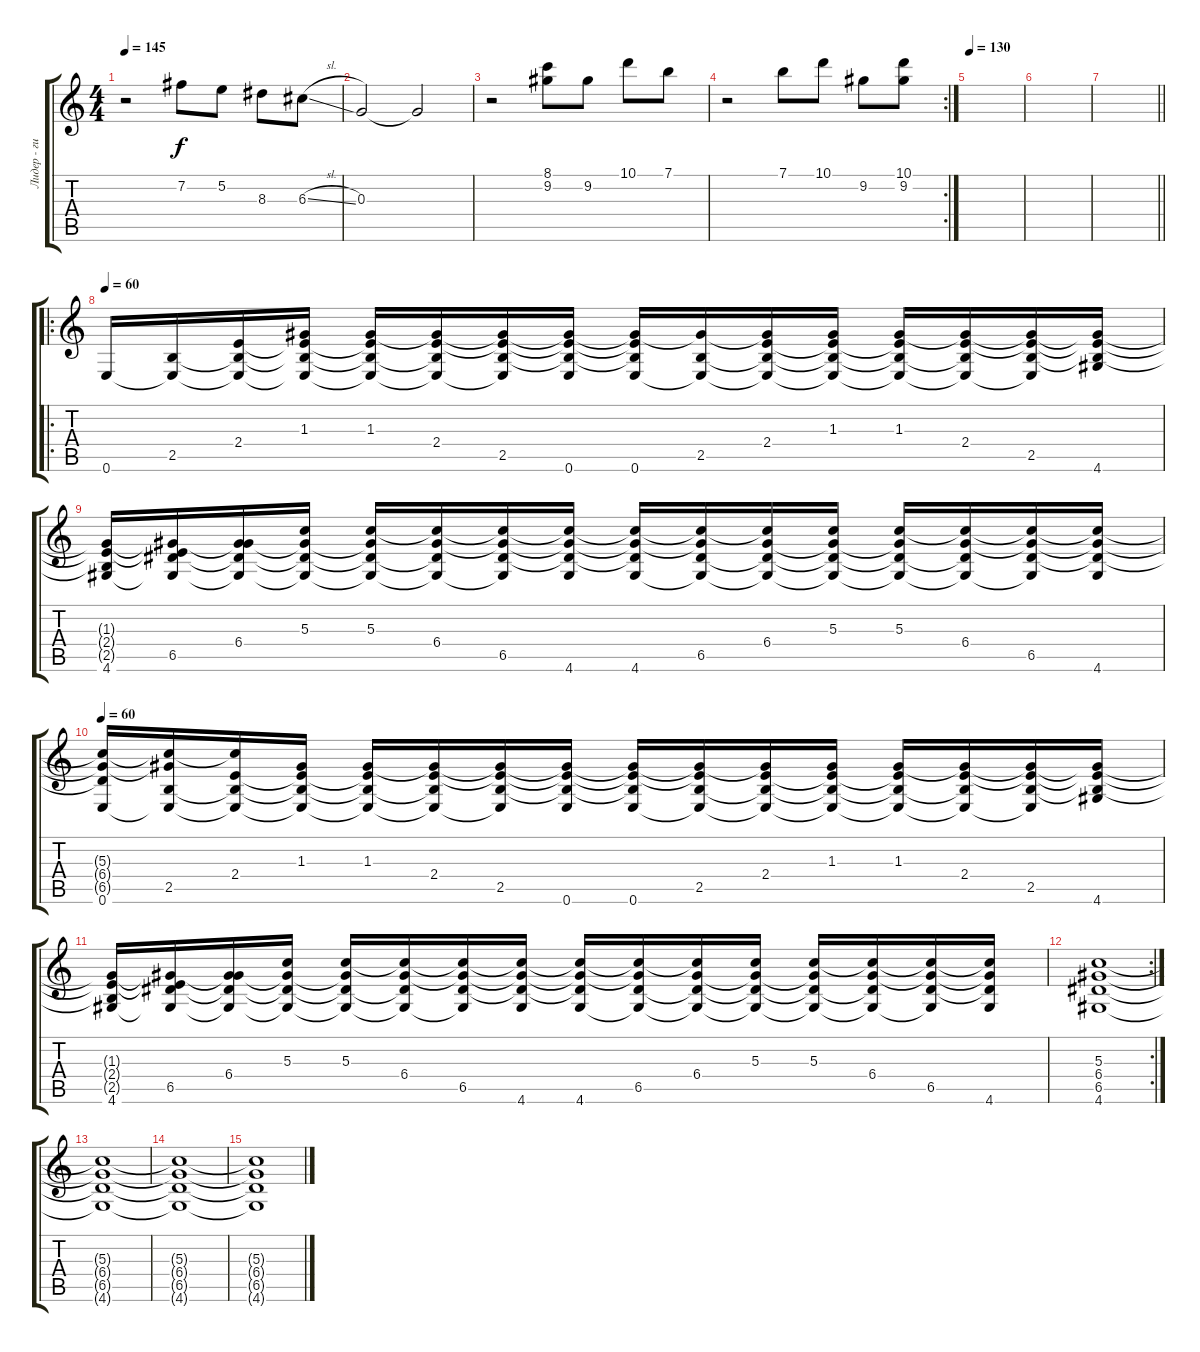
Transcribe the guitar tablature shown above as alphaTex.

\track ("Лидер - гитара" "Лидер - ги") {instrument distortionguitar}
\staff {score tabs}
\tuning (E4 B3 G3 D3 A2 E2) {hide}
\ts (4 4)
\tempo 145
\clef g2
\ks c
r.2{dy f} 7.2.8 5.2.8 8.3.8 6.3{sl}.8 |
0.3.2 0.3{t}.2 |
r.2 (8.1 9.2).8 9.2.8 10.1.8 7.1.8 |
\rc 2
r.2 7.1.8 10.1.8 9.2.8 (10.1 9.2).8 |
\tempo 130
|
|
\barLineRight lightlight
|
\ro
\tempo 60
0.6.16{volume 15} (2.5 0.6{t}).16 (2.4 2.5{t} 0.6{t}).16 (1.3 2.4{t} 2.5{t} 0.6{t}).16 (1.3 2.4{t} 2.5{t} 0.6{t}).16 (1.3{t} 2.4 2.5{t} 0.6{t}).16 (1.3{t} 2.4{t} 2.5 0.6{t}).16 (1.3{t} 2.4{t} 2.5{t} 0.6).16 (1.3{t} 2.4{t} 2.5{t} 0.6).16 (1.3{t} 2.5 0.6{t}).16 (1.3{t} 2.4 2.5{t} 0.6{t}).16 (1.3 2.4{t} 2.5{t} 0.6{t}).16 (1.3 2.4{t} 2.5{t} 0.6{t}).16 (1.3{t} 2.4 2.5{t} 0.6{t}).16 (1.3{t} 2.4{t} 2.5 0.6{t}).16 (1.3{t} 2.4{t} 2.5{t} 4.6).16 |
(1.3{t} 2.4{t} 2.5{t} 4.6).16 (1.3{t} 2.4{t} 6.5 4.6{t}).16 (1.3{t} 6.4 6.5{t} 4.6{t}).16 (5.3 6.4{t} 6.5{t} 4.6{t}).16 (5.3 6.4{t} 6.5{t} 4.6{t}).16 (5.3{t} 6.4 6.5{t} 4.6{t}).16 (5.3{t} 6.4{t} 6.5 4.6{t}).16 (5.3{t} 6.4{t} 6.5{t} 4.6).16 (5.3{t} 6.4{t} 6.5{t} 4.6).16 (5.3{t} 6.4{t} 6.5 4.6{t}).16 (5.3{t} 6.4 6.5{t} 4.6{t}).16 (5.3 6.4{t} 6.5{t} 4.6{t}).16 (5.3 6.4{t} 6.5{t} 4.6{t}).16 (5.3{t} 6.4 6.5{t} 4.6{t}).16 (5.3{t} 6.4{t} 6.5 4.6{t}).16 (5.3{t} 6.4{t} 6.5{t} 4.6).16 |
\tempo 60
(5.3{t} 6.4{t} 6.5{t} 0.6).16 (5.3{t} 6.4{t} 2.5 0.6{t}).16 (5.3{t} 2.4 2.5{t} 0.6{t}).16 (1.3 2.4{t} 2.5{t} 0.6{t}).16 (1.3 2.4{t} 2.5{t} 0.6{t}).16 (1.3{t} 2.4 2.5{t} 0.6{t}).16 (1.3{t} 2.4{t} 2.5 0.6{t}).16 (1.3{t} 2.4{t} 2.5{t} 0.6).16 (1.3{t} 2.4{t} 2.5{t} 0.6).16 (1.3{t} 2.4{t} 2.5 0.6{t}).16 (1.3{t} 2.4 2.5{t} 0.6{t}).16 (1.3 2.4{t} 2.5{t} 0.6{t}).16 (1.3 2.4{t} 2.5{t} 0.6{t}).16 (1.3{t} 2.4 2.5{t} 0.6{t}).16 (1.3{t} 2.4{t} 2.5 0.6{t}).16 (1.3{t} 2.4{t} 2.5{t} 4.6).16 |
(1.3{t} 2.4{t} 2.5{t} 4.6).16 (1.3{t} 2.4{t} 6.5 4.6{t}).16 (1.3{t} 6.4 6.5{t} 4.6{t}).16 (5.3 6.4{t} 6.5{t} 4.6{t}).16 (5.3 6.4{t} 6.5{t} 4.6{t}).16 (5.3{t} 6.4 6.5{t} 4.6{t}).16 (5.3{t} 6.4{t} 6.5 4.6{t}).16 (5.3{t} 6.4{t} 6.5{t} 4.6).16 (5.3{t} 6.4{t} 6.5{t} 4.6).16 (5.3{t} 6.4{t} 6.5 4.6{t}).16 (5.3{t} 6.4 6.5{t} 4.6{t}).16 (5.3 6.4{t} 6.5{t} 4.6{t}).16 (5.3 6.4{t} 6.5{t} 4.6{t}).16 (5.3{t} 6.4 6.5{t} 4.6{t}).16 (5.3{t} 6.4{t} 6.5 4.6{t}).16 (5.3{t} 6.4{t} 6.5{t} 4.6).16 |
\rc 2
(5.3 6.4 6.5 4.6).1{volume 7} |
(5.3{t} 6.4{t} 6.5{t} 4.6{t}).1 |
(5.3{t} 6.4{t} 6.5{t} 4.6{t}).1 |
(5.3{t} 6.4{t} 6.5{t} 4.6{t}).1
